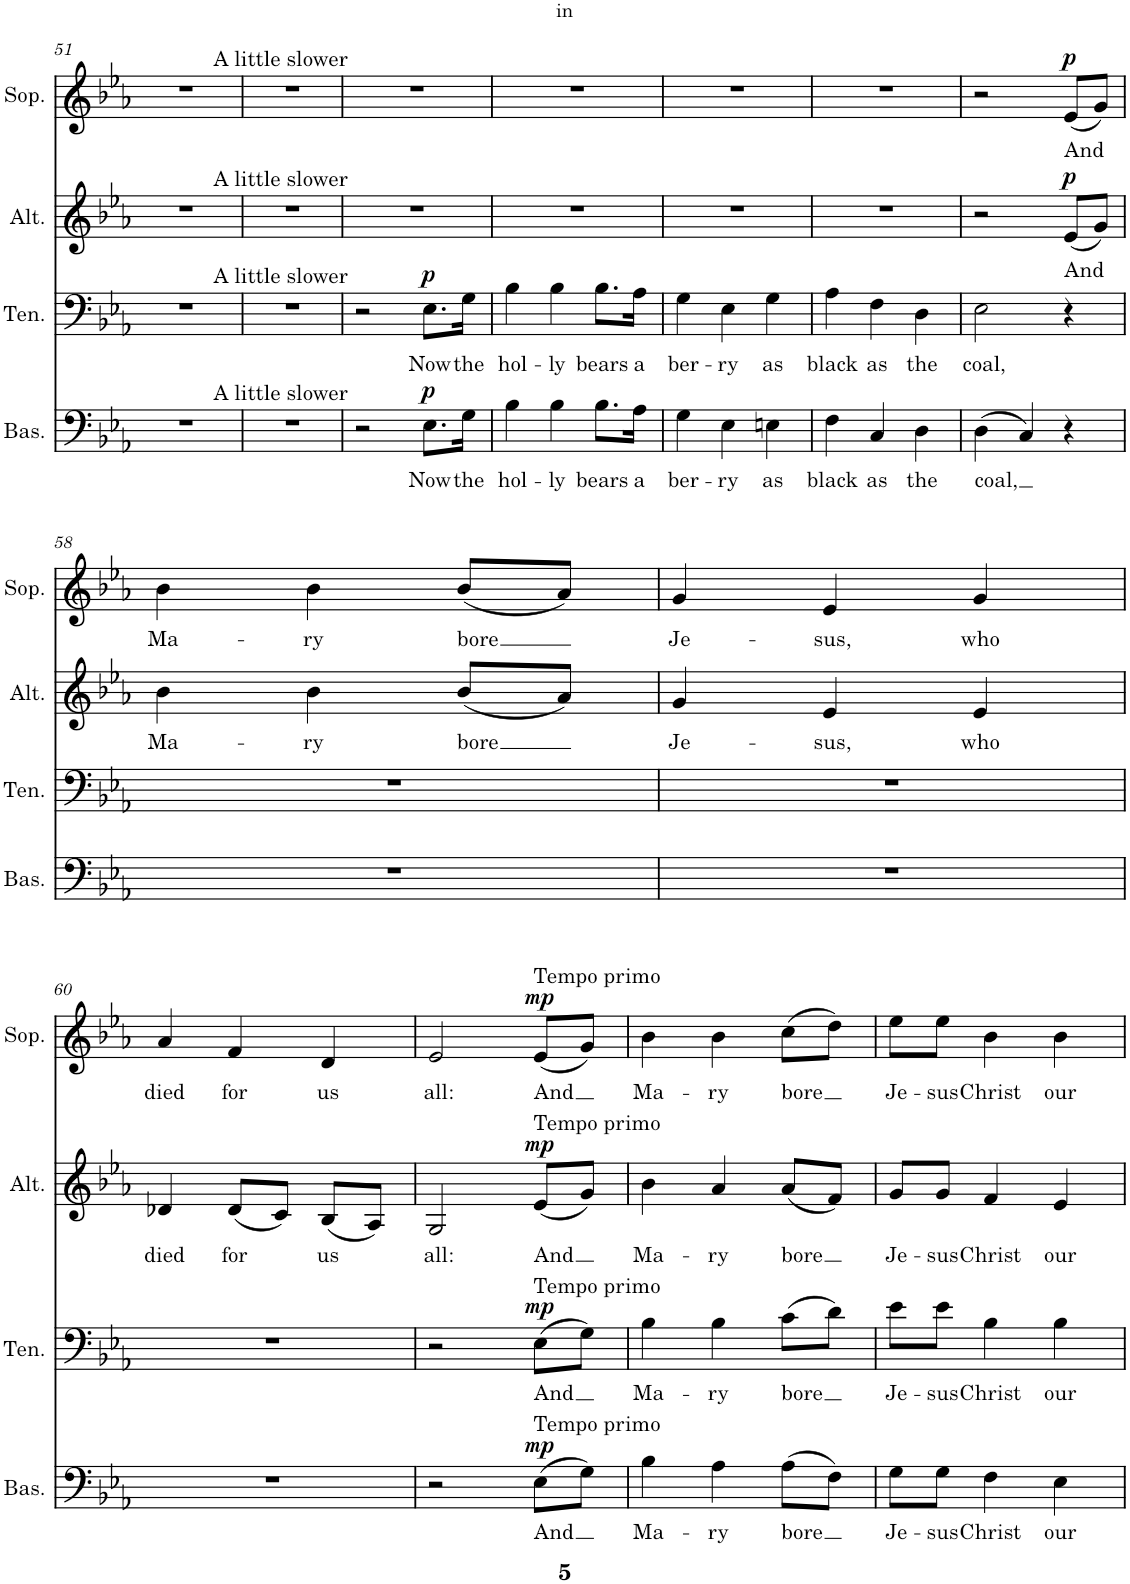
**kern	**text	**dynam	**kern	**text	**dynam	**kern	**text	**dynam	**kern	**text	**dynam
*part4	*part4	*part4	*part3	*part3	*part3	*part2	*part2	*part2	*part1	*part1	*part1
*staff4	*staff4	*staff4	*staff3	*staff3	*staff3	*staff2	*staff2	*staff2	*staff1	*staff1	*staff1
*I"Bass	*	*	*I"Tenor	*	*	*I"Alto	*	*	*I"Soprano	*	*
*I'Bas.	*	*	*I'Ten.	*	*	*I'Alt.	*	*	*I'Sop.	*	*
!!LO:PB:g=z
*clefF4	*	*	*clefF4	*	*	*clefG2	*	*	*clefG2	*	*
*k[b-e-a-]	*	*	*k[b-e-a-]	*	*	*k[b-e-a-]	*	*	*k[b-e-a-]	*	*
*M3/4	*	*	*M3/4	*	*	*M3/4	*	*	*M3/4	*	*
=51	=51	=51	=51	=51	=51	=51	=51	=51	=51	=51	=51
*^	*	*	*^	*	*	*^	*	*	*^	*	*
2.r	2ryy	.	.	2.r	2ryy	.	.	2.r	2ryy	.	.	2.r	2ryy	.	.
!	!	!	!	!	!	!	!	!	!	!	!	!	!LO:TX:a:t=A little slower	!	!
!	!	!	!	!	!	!	!	!	!LO:TX:a:t=A little slower	!	!	!	!	!	!
!	!	!	!	!	!LO:TX:a:t=A little slower	!	!	!	!	!	!	!	!	!	!
!	!LO:TX:a:t=A little slower	!	!	!	!	!	!	!	!	!	!	!	!	!	!
.	4ryy	.	.	.	4ryy	.	.	.	4ryy	.	.	.	4ryy	.	.
*v	*v	*	*	*	*	*	*	*v	*v	*	*	*v	*v	*	*
*	*	*	*v	*v	*	*	*	*	*	*	*	*
=52	=52	=52	=52	=52	=52	=52	=52	=52	=52	=52	=52
2.r	.	.	2.r	.	.	2.r	.	.	2.r	.	.
=53	=53	=53	=53	=53	=53	=53	=53	=53	=53	=53	=53
2r	.	.	2r	.	.	2.r	.	.	2.r	.	.
!	!LO:LY:b	!LO:DY:a	!	!LO:LY:b	!LO:DY:a	!	!	!	!	!	!
8.E-\L	Now	p	8.E-\L	Now	p	.	.	.	.	.	.
!	!LO:LY:b	!	!	!LO:LY:b	!	!	!	!	!	!	!
16G\Jk	the	.	16G\Jk	the	.	.	.	.	.	.	.
=54	=54	=54	=54	=54	=54	=54	=54	=54	=54	=54	=54
!	!LO:LY:b	!	!	!LO:LY:b	!	!	!	!	!	!	!
4B-\	hol-	.	4B-\	hol-	.	2.r	.	.	2.r	.	.
!	!LO:LY:b	!	!	!LO:LY:b	!	!	!	!	!	!	!
4B-\	-ly	.	4B-\	-ly	.	.	.	.	.	.	.
!	!LO:LY:b	!	!	!LO:LY:b	!	!	!	!	!	!	!
8.B-\L	bears	.	8.B-\L	bears	.	.	.	.	.	.	.
!	!LO:LY:b	!	!	!LO:LY:b	!	!	!	!	!	!	!
16A-\Jk	a	.	16A-\Jk	a	.	.	.	.	.	.	.
=55	=55	=55	=55	=55	=55	=55	=55	=55	=55	=55	=55
!	!LO:LY:b	!	!	!LO:LY:b	!	!	!	!	!	!	!
4G\	ber-	.	4G\	ber-	.	2.r	.	.	2.r	.	.
!	!LO:LY:b	!	!	!LO:LY:b	!	!	!	!	!	!	!
4E-\	-ry	.	4E-\	-ry	.	.	.	.	.	.	.
!	!LO:LY:b	!	!	!LO:LY:b	!	!	!	!	!	!	!
4En\	as	.	4G\	as	.	.	.	.	.	.	.
=56	=56	=56	=56	=56	=56	=56	=56	=56	=56	=56	=56
!	!LO:LY:b	!	!	!LO:LY:b	!	!	!	!	!	!	!
4F\	black	.	4A-\	black	.	2.r	.	.	2.r	.	.
!	!LO:LY:b	!	!	!LO:LY:b	!	!	!	!	!	!	!
4C/	as	.	4F\	as	.	.	.	.	.	.	.
!	!LO:LY:b	!	!	!LO:LY:b	!	!	!	!	!	!	!
4D\	the	.	4D\	the	.	.	.	.	.	.	.
=57	=57	=57	=57	=57	=57	=57	=57	=57	=57	=57	=57
!	!LO:LY:b	!	!	!LO:LY:b	!	!	!	!	!	!	!
(4D\	coal,	.	2E-\	coal,	.	2r	.	.	2r	.	.
4C/)	.	.	.	.	.	.	.	.	.	.	.
!	!	!	!	!	!	!	!LO:LY:b	!LO:DY:a	!	!LO:LY:b	!LO:DY:a
4r	.	.	4r	.	.	(8e-/L	And	p	(8e-/L	And	p
.	.	.	.	.	.	8g/J)	.	.	8g/J)	.	.
!!LO:LB:g=z
=58	=58	=58	=58	=58	=58	=58	=58	=58	=58	=58	=58
!	!	!	!	!	!	!	!LO:LY:b	!	!	!LO:LY:b	!
2.r	.	.	2.r	.	.	4b-\	Ma-	.	4b-\	Ma-	.
!	!	!	!	!	!	!	!LO:LY:b	!	!	!LO:LY:b	!
.	.	.	.	.	.	4b-\	-ry	.	4b-\	-ry	.
!	!	!	!	!	!	!	!LO:LY:b	!	!	!LO:LY:b	!
.	.	.	.	.	.	(8b-/L	bore	.	(8b-/L	bore	.
.	.	.	.	.	.	8a-/J)	.	.	8a-/J)	.	.
=59	=59	=59	=59	=59	=59	=59	=59	=59	=59	=59	=59
!	!	!	!	!	!	!	!LO:LY:b	!	!	!LO:LY:b	!
2.r	.	.	2.r	.	.	4g/	Je-	.	4g/	Je-	.
!	!	!	!	!	!	!	!LO:LY:b	!	!	!LO:LY:b	!
.	.	.	.	.	.	4e-/	-sus,	.	4e-/	-sus,	.
!	!	!	!	!	!	!	!LO:LY:b	!	!	!LO:LY:b	!
.	.	.	.	.	.	4e-/	who	.	4g/	who	.
!!LO:LB:g=z
=60	=60	=60	=60	=60	=60	=60	=60	=60	=60	=60	=60
!	!	!	!	!	!	!	!LO:LY:b	!	!	!LO:LY:b	!
2.r	.	.	2.r	.	.	4d-X/	died	.	4a-/	died	.
!	!	!	!	!	!	!	!LO:LY:b	!	!	!LO:LY:b	!
.	.	.	.	.	.	(8d-/L	for	.	4f/	for	.
.	.	.	.	.	.	8c/J)	.	.	.	.	.
!	!	!	!	!	!	!	!LO:LY:b	!	!	!LO:LY:b	!
.	.	.	.	.	.	(8B-/L	us	.	4d/	us	.
.	.	.	.	.	.	8A-/J)	.	.	.	.	.
=61	=61	=61	=61	=61	=61	=61	=61	=61	=61	=61	=61
!	!	!	!	!	!	!	!LO:LY:b	!	!	!LO:LY:b	!
2r	.	.	2r	.	.	2G/	all:	.	2e-/	all:	.
!	!	!	!	!	!	!	!	!	!LO:TX:a:t=Tempo primo	!	!
!	!	!	!	!	!	!LO:TX:a:t=Tempo primo	!	!	!	!	!
!	!	!	!LO:TX:a:t=Tempo primo	!	!	!	!	!	!	!	!
!LO:TX:a:t=Tempo primo	!	!	!	!	!	!	!	!	!	!	!
!	!LO:LY:b	!LO:DY:a	!	!LO:LY:b	!LO:DY:a	!	!LO:LY:b	!LO:DY:a	!	!LO:LY:b	!LO:DY:a
(8E-\L	And	mp	(8E-\L	And	mp	(8e-/L	And	mp	(8e-/L	And	mp
8G\J)	.	.	8G\J)	.	.	8g/J)	.	.	8g/J)	.	.
=62	=62	=62	=62	=62	=62	=62	=62	=62	=62	=62	=62
!	!LO:LY:b	!	!	!LO:LY:b	!	!	!LO:LY:b	!	!	!LO:LY:b	!
4B-\	Ma-	.	4B-\	Ma-	.	4b-\	Ma-	.	4b-\	Ma-	.
!	!LO:LY:b	!	!	!LO:LY:b	!	!	!LO:LY:b	!	!	!LO:LY:b	!
4A-\	-ry	.	4B-\	-ry	.	4a-/	-ry	.	4b-\	-ry	.
!	!LO:LY:b	!	!	!LO:LY:b	!	!	!LO:LY:b	!	!	!LO:LY:b	!
(8A-\L	bore	.	(8c\L	bore	.	(8a-/L	bore	.	(8cc\L	bore	.
8F\J)	.	.	8d\J)	.	.	8f/J)	.	.	8dd\J)	.	.
=63	=63	=63	=63	=63	=63	=63	=63	=63	=63	=63	=63
!	!LO:LY:b	!	!	!LO:LY:b	!	!	!LO:LY:b	!	!	!LO:LY:b	!
8G\L	Je-	.	8e-\L	Je-	.	8g/L	Je-	.	8ee-\L	Je-	.
!	!LO:LY:b	!	!	!LO:LY:b	!	!	!LO:LY:b	!	!	!LO:LY:b	!
8G\J	-sus	.	8e-\J	-sus	.	8g/J	-sus	.	8ee-\J	-sus	.
!	!LO:LY:b	!	!	!LO:LY:b	!	!	!LO:LY:b	!	!	!LO:LY:b	!
4F\	Christ	.	4B-\	Christ	.	4f/	Christ	.	4b-\	Christ	.
!	!LO:LY:b	!	!	!LO:LY:b	!	!	!LO:LY:b	!	!	!LO:LY:b	!
4E-\	our	.	4B-\	our	.	4e-/	our	.	4b-\	our	.
=	=	=	=	=	=	=	=	=	=	=	=
*-	*-	*-	*-	*-	*-	*-	*-	*-	*-	*-	*-
